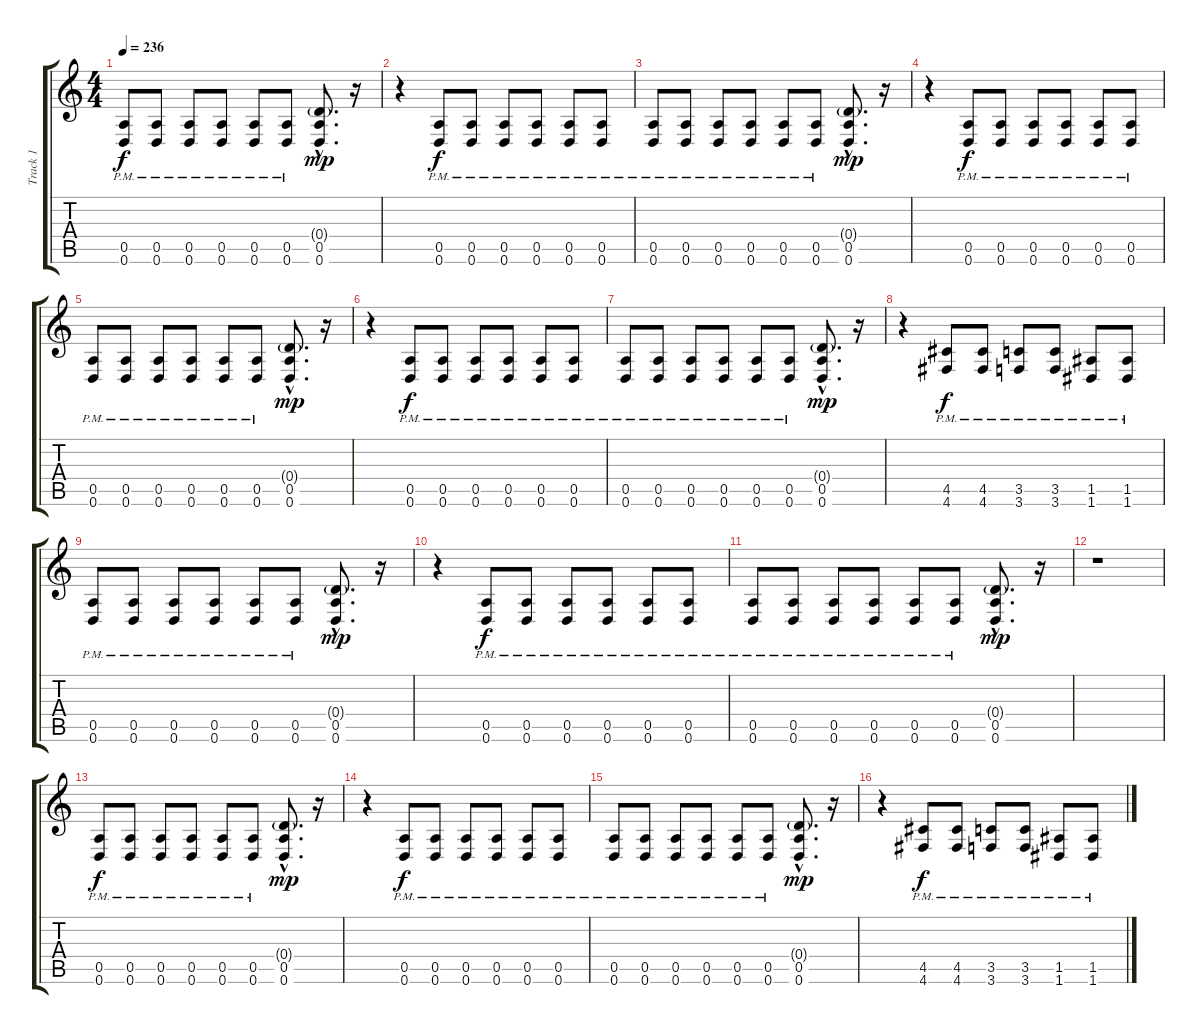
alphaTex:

\track ("Track 1" "Track 1") {instrument distortionguitar}
\staff {score tabs}
\tuning (E4 B3 G3 D3 A2 D2) {hide}
\ts (4 4)
\tempo 236
\clef g2
\ks c
(0.5{pm} 0.6{pm}).8{dy f} (0.5{pm} 0.6{pm}).8 (0.5{pm} 0.6{pm}).8 (0.5{pm} 0.6{pm}).8 (0.5{pm} 0.6{pm}).8 (0.5{pm} 0.6{pm}).8 (0.4{g hac} 0.5{hac} 0.6{hac}).8{d dy mp} r.16 |
r.4 (0.5{pm} 0.6{pm}).8{dy f} (0.5{pm} 0.6{pm}).8 (0.5{pm} 0.6{pm}).8 (0.5{pm} 0.6{pm}).8 (0.5{pm} 0.6{pm}).8 (0.5{pm} 0.6{pm}).8 |
(0.5{pm} 0.6{pm}).8 (0.5{pm} 0.6{pm}).8 (0.5{pm} 0.6{pm}).8 (0.5{pm} 0.6{pm}).8 (0.5{pm} 0.6{pm}).8 (0.5{pm} 0.6{pm}).8 (0.4{g hac} 0.5{hac} 0.6{hac}).8{d dy mp} r.16 |
r.4 (0.5{pm} 0.6{pm}).8{dy f} (0.5{pm} 0.6{pm}).8 (0.5{pm} 0.6{pm}).8 (0.5{pm} 0.6{pm}).8 (0.5{pm} 0.6{pm}).8 (0.5{pm} 0.6{pm}).8 |
(0.5{pm} 0.6{pm}).8 (0.5{pm} 0.6{pm}).8 (0.5{pm} 0.6{pm}).8 (0.5{pm} 0.6{pm}).8 (0.5{pm} 0.6{pm}).8 (0.5{pm} 0.6{pm}).8 (0.4{g hac} 0.5{hac} 0.6{hac}).8{d dy mp} r.16 |
r.4 (0.5{pm} 0.6{pm}).8{dy f} (0.5{pm} 0.6{pm}).8 (0.5{pm} 0.6{pm}).8 (0.5{pm} 0.6{pm}).8 (0.5{pm} 0.6{pm}).8 (0.5{pm} 0.6{pm}).8 |
(0.5{pm} 0.6{pm}).8 (0.5{pm} 0.6{pm}).8 (0.5{pm} 0.6{pm}).8 (0.5{pm} 0.6{pm}).8 (0.5{pm} 0.6{pm}).8 (0.5{pm} 0.6{pm}).8 (0.4{g hac} 0.5{hac} 0.6{hac}).8{d dy mp} r.16 |
r.4 (4.5{pm} 4.6{pm}).8{dy f} (4.5{pm} 4.6{pm}).8 (3.5{pm} 3.6{pm}).8 (3.5{pm} 3.6{pm}).8 (1.5{pm} 1.6{pm}).8 (1.5{pm} 1.6{pm}).8 |
(0.5{pm} 0.6{pm}).8 (0.5{pm} 0.6{pm}).8 (0.5{pm} 0.6{pm}).8 (0.5{pm} 0.6{pm}).8 (0.5{pm} 0.6{pm}).8 (0.5{pm} 0.6{pm}).8 (0.4{g hac} 0.5{hac} 0.6{hac}).8{d dy mp} r.16 |
r.4 (0.5{pm} 0.6{pm}).8{dy f} (0.5{pm} 0.6{pm}).8 (0.5{pm} 0.6{pm}).8 (0.5{pm} 0.6{pm}).8 (0.5{pm} 0.6{pm}).8 (0.5{pm} 0.6{pm}).8 |
(0.5{pm} 0.6{pm}).8 (0.5{pm} 0.6{pm}).8 (0.5{pm} 0.6{pm}).8 (0.5{pm} 0.6{pm}).8 (0.5{pm} 0.6{pm}).8 (0.5{pm} 0.6{pm}).8 (0.4{g hac} 0.5{hac} 0.6{hac}).8{d dy mp} r.16 |
r.1 |
(0.5{pm} 0.6{pm}).8{dy f} (0.5{pm} 0.6{pm}).8 (0.5{pm} 0.6{pm}).8 (0.5{pm} 0.6{pm}).8 (0.5{pm} 0.6{pm}).8 (0.5{pm} 0.6{pm}).8 (0.4{g hac} 0.5{hac} 0.6{hac}).8{d dy mp} r.16 |
r.4 (0.5{pm} 0.6{pm}).8{dy f} (0.5{pm} 0.6{pm}).8 (0.5{pm} 0.6{pm}).8 (0.5{pm} 0.6{pm}).8 (0.5{pm} 0.6{pm}).8 (0.5{pm} 0.6{pm}).8 |
(0.5{pm} 0.6{pm}).8 (0.5{pm} 0.6{pm}).8 (0.5{pm} 0.6{pm}).8 (0.5{pm} 0.6{pm}).8 (0.5{pm} 0.6{pm}).8 (0.5{pm} 0.6{pm}).8 (0.4{g hac} 0.5{hac} 0.6{hac}).8{d dy mp} r.16 |
r.4 (4.5{pm} 4.6{pm}).8{dy f} (4.5{pm} 4.6{pm}).8 (3.5{pm} 3.6{pm}).8 (3.5{pm} 3.6{pm}).8 (1.5{pm} 1.6{pm}).8 (1.5{pm} 1.6{pm}).8
